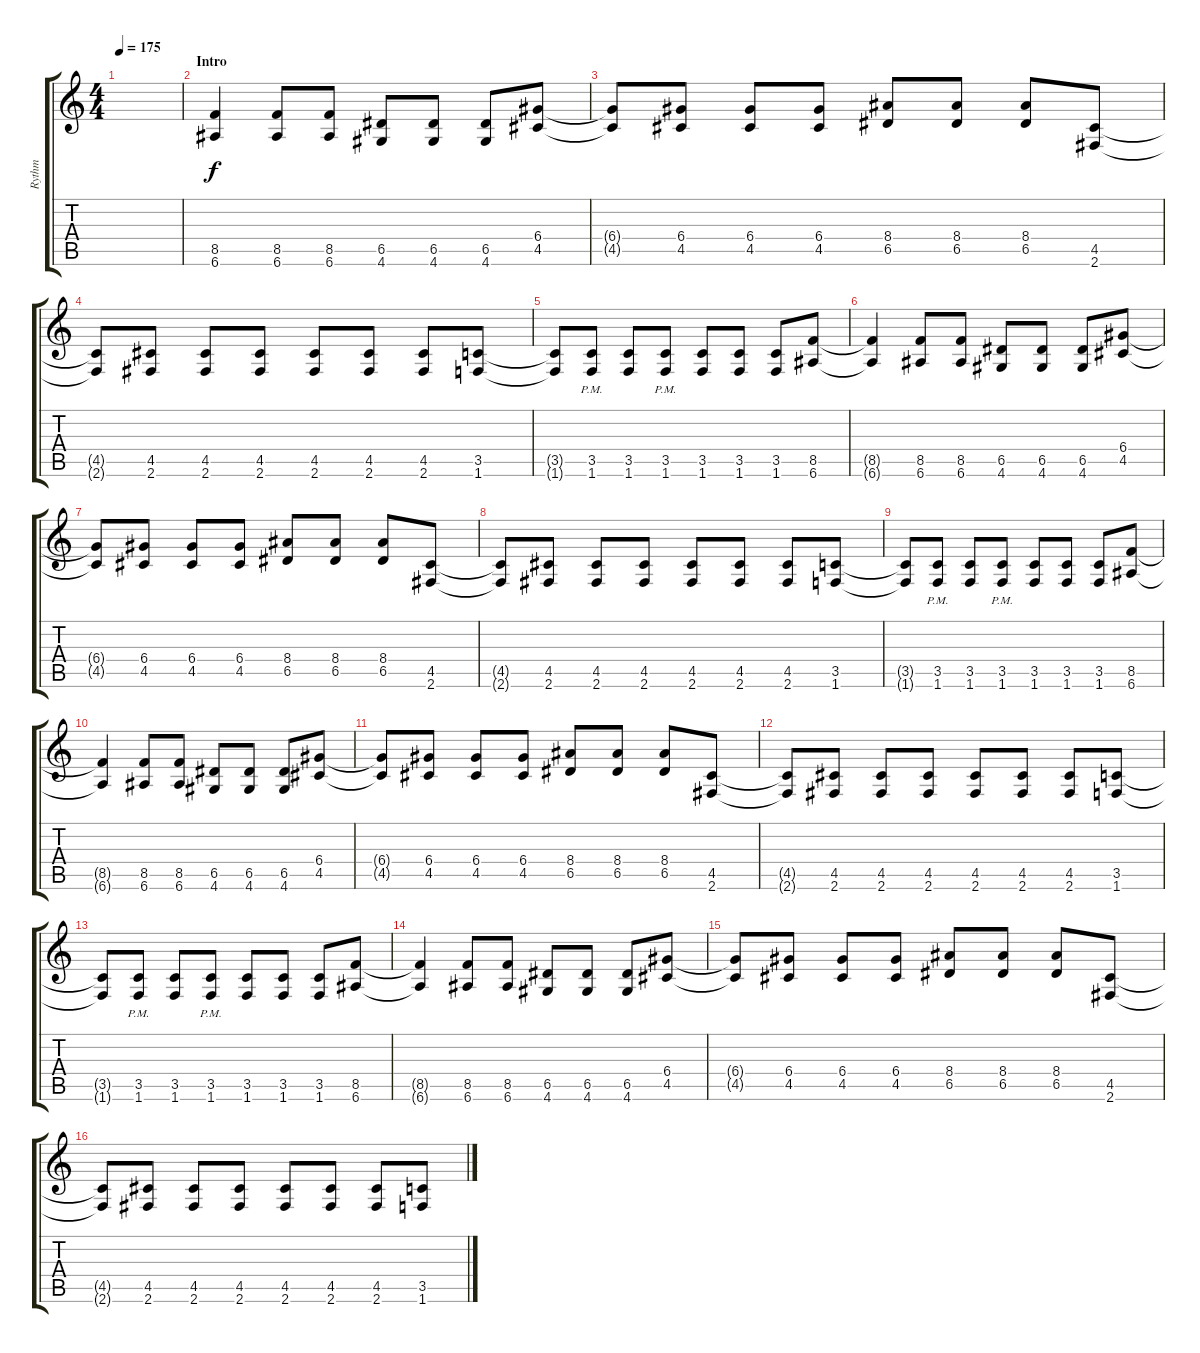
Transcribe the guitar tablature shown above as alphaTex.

\track ("Rythm" "Rythm") {instrument overdrivenguitar}
\staff {score tabs}
\tuning (E4 B3 G3 D3 A2 E2) {hide}
\ts (4 4)
\tempo 175
\clef g2
\ks c
|
\section ("" "Intro")
(8.5 6.6).4 (8.5 6.6).8 (8.5 6.6).8 (6.5 4.6).8 (6.5 4.6).8 (6.5 4.6).8 (6.4 4.5).8 |
(6.4{t} 4.5{t}).8 (6.4 4.5).8 (6.4 4.5).8 (6.4 4.5).8 (8.4 6.5).8 (8.4 6.5).8 (8.4 6.5).8 (4.5 2.6).8 |
(4.5{t} 2.6{t}).8 (4.5 2.6).8 (4.5 2.6).8 (4.5 2.6).8 (4.5 2.6).8 (4.5 2.6).8 (4.5 2.6).8 (3.5 1.6).8 |
(3.5{t} 1.6{t}).8 (3.5{pm} 1.6{pm}).8 (3.5 1.6).8 (3.5{pm} 1.6{pm}).8 (3.5 1.6).8 (3.5 1.6).8 (3.5 1.6).8 (8.5 6.6).8 |
(8.5{t} 6.6{t}).4 (8.5 6.6).8 (8.5 6.6).8 (6.5 4.6).8 (6.5 4.6).8 (6.5 4.6).8 (6.4 4.5).8 |
(6.4{t} 4.5{t}).8 (6.4 4.5).8 (6.4 4.5).8 (6.4 4.5).8 (8.4 6.5).8 (8.4 6.5).8 (8.4 6.5).8 (4.5 2.6).8 |
(4.5{t} 2.6{t}).8 (4.5 2.6).8 (4.5 2.6).8 (4.5 2.6).8 (4.5 2.6).8 (4.5 2.6).8 (4.5 2.6).8 (3.5 1.6).8 |
(3.5{t} 1.6{t}).8 (3.5{pm} 1.6{pm}).8 (3.5 1.6).8 (3.5{pm} 1.6{pm}).8 (3.5 1.6).8 (3.5 1.6).8 (3.5 1.6).8 (8.5 6.6).8 |
(8.5{t} 6.6{t}).4 (8.5 6.6).8 (8.5 6.6).8 (6.5 4.6).8 (6.5 4.6).8 (6.5 4.6).8 (6.4 4.5).8 |
(6.4{t} 4.5{t}).8 (6.4 4.5).8 (6.4 4.5).8 (6.4 4.5).8 (8.4 6.5).8 (8.4 6.5).8 (8.4 6.5).8 (4.5 2.6).8 |
(4.5{t} 2.6{t}).8 (4.5 2.6).8 (4.5 2.6).8 (4.5 2.6).8 (4.5 2.6).8 (4.5 2.6).8 (4.5 2.6).8 (3.5 1.6).8 |
(3.5{t} 1.6{t}).8 (3.5{pm} 1.6{pm}).8 (3.5 1.6).8 (3.5{pm} 1.6{pm}).8 (3.5 1.6).8 (3.5 1.6).8 (3.5 1.6).8 (8.5 6.6).8 |
(8.5{t} 6.6{t}).4 (8.5 6.6).8 (8.5 6.6).8 (6.5 4.6).8 (6.5 4.6).8 (6.5 4.6).8 (6.4 4.5).8 |
(6.4{t} 4.5{t}).8 (6.4 4.5).8 (6.4 4.5).8 (6.4 4.5).8 (8.4 6.5).8 (8.4 6.5).8 (8.4 6.5).8 (4.5 2.6).8 |
(4.5{t} 2.6{t}).8 (4.5 2.6).8 (4.5 2.6).8 (4.5 2.6).8 (4.5 2.6).8 (4.5 2.6).8 (4.5 2.6).8 (3.5 1.6).8
